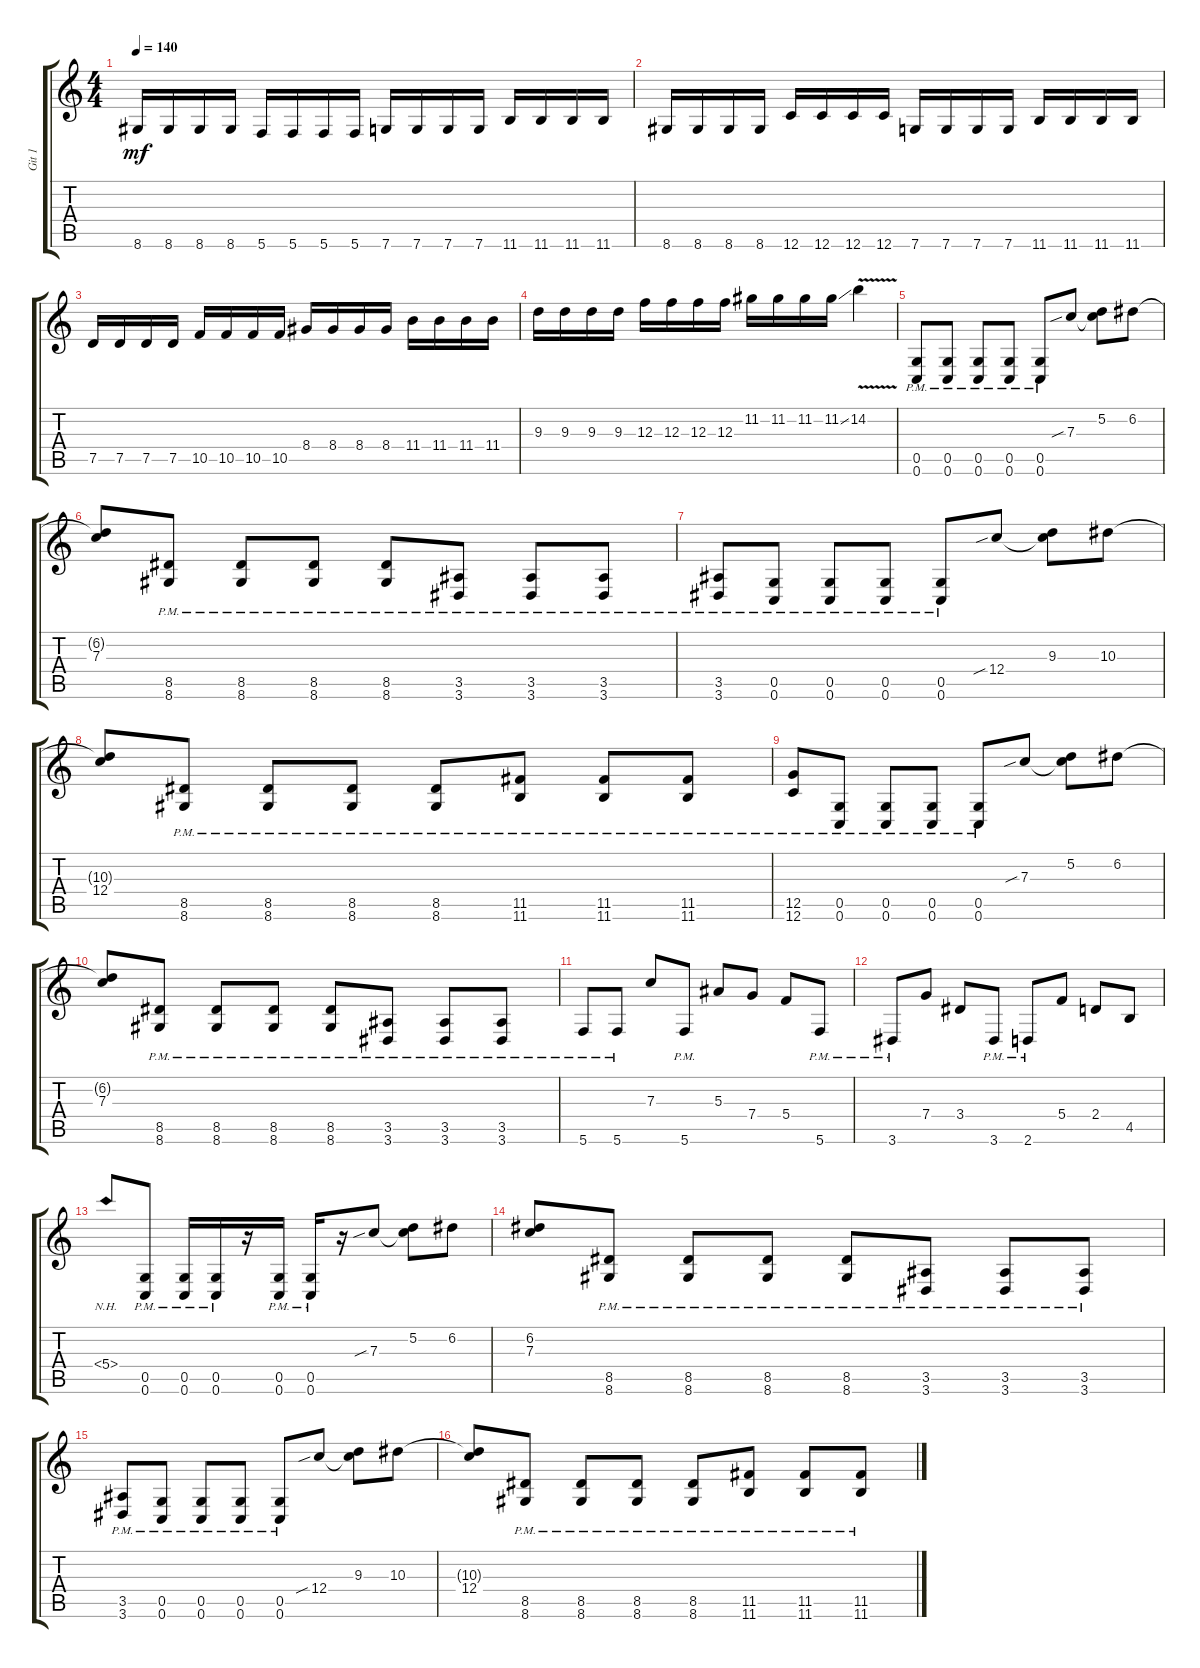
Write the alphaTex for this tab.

\track ("Git 1" "Git 1") {instrument acousticguitarsteel}
\staff {score tabs}
\tuning (D4 A3 F3 C3 G2 C2) {hide}
\ts (4 4)
\tempo 140
\clef g2
\ks c
8.6.16{dy mf} 8.6.16 8.6.16 8.6.16 5.6.16 5.6.16 5.6.16 5.6.16 7.6.16 7.6.16 7.6.16 7.6.16 11.6.16 11.6.16 11.6.16 11.6.16 |
8.6.16 8.6.16 8.6.16 8.6.16 12.6.16 12.6.16 12.6.16 12.6.16 7.6.16 7.6.16 7.6.16 7.6.16 11.6.16 11.6.16 11.6.16 11.6.16 |
7.5.16 7.5.16 7.5.16 7.5.16 10.5.16 10.5.16 10.5.16 10.5.16 8.4.16 8.4.16 8.4.16 8.4.16 11.4.16 11.4.16 11.4.16 11.4.16 |
9.3.16 9.3.16 9.3.16 9.3.16 12.3.16 12.3.16 12.3.16 12.3.16 11.2.16 11.2.16 11.2.16 11.2{ss}.16 14.2{v}.4 |
(0.5{pm} 0.6{pm}).8 (0.5{pm} 0.6{pm}).8 (0.5{pm} 0.6{pm}).8 (0.5{pm} 0.6{pm}).8 (0.5{pm} 0.6{pm}).8 7.3{sib}.8 (5.2 7.3{t}).8 6.2.8 |
(6.2{t} 7.3).8 (8.5{pm} 8.6{pm}).8 (8.5{pm} 8.6{pm}).8 (8.5{pm} 8.6{pm}).8 (8.5{pm} 8.6{pm}).8 (3.5{pm} 3.6{pm}).8 (3.5{pm} 3.6{pm}).8 (3.5{pm} 3.6{pm}).8 |
(3.5{pm} 3.6{pm}).8 (0.5{pm} 0.6{pm}).8 (0.5{pm} 0.6{pm}).8 (0.5{pm} 0.6{pm}).8 (0.5{pm} 0.6{pm}).8 12.4{sib}.8 (9.3 12.4{t}).8 10.3.8 |
(10.3{t} 12.4).8 (8.5{pm} 8.6{pm}).8 (8.5{pm} 8.6{pm}).8 (8.5{pm} 8.6{pm}).8 (8.5{pm} 8.6{pm}).8 (11.5{pm} 11.6{pm}).8 (11.5{pm} 11.6{pm}).8 (11.5{pm} 11.6{pm}).8 |
(12.5{pm} 12.6{pm}).8 (0.5{pm} 0.6{pm}).8 (0.5{pm} 0.6{pm}).8 (0.5{pm} 0.6{pm}).8 (0.5{pm} 0.6{pm}).8 7.3{sib}.8 (5.2 7.3{t}).8 6.2.8 |
(6.2{t} 7.3).8 (8.5{pm} 8.6{pm}).8 (8.5{pm} 8.6{pm}).8 (8.5{pm} 8.6{pm}).8 (8.5{pm} 8.6{pm}).8 (3.5{pm} 3.6{pm}).8 (3.5{pm} 3.6{pm}).8 (3.5{pm} 3.6{pm}).8 |
5.6{pm}.8 5.6{pm}.8 7.3.8 5.6{pm}.8 5.3.8 7.4.8 5.4.8 5.6{pm}.8 |
3.6{pm}.8 7.4.8 3.4.8 3.6{pm}.8 2.6{pm}.8 5.4.8 2.4.8 4.5.8 |
5.4{nh}.8 (0.5{pm} 0.6{pm}).8 (0.5{pm} 0.6{pm}).16 (0.5{pm} 0.6{pm}).16 r.16 (0.5{pm} 0.6{pm}).16 (0.5{pm} 0.6{pm}).16 r.16 7.3{sib}.8 (5.2 7.3{t}).8 6.2.8 |
(6.2 7.3).8 (8.5{pm} 8.6{pm}).8 (8.5{pm} 8.6{pm}).8 (8.5{pm} 8.6{pm}).8 (8.5{pm} 8.6{pm}).8 (3.5{pm} 3.6{pm}).8 (3.5{pm} 3.6{pm}).8 (3.5{pm} 3.6{pm}).8 |
(3.5{pm} 3.6{pm}).8 (0.5{pm} 0.6{pm}).8 (0.5{pm} 0.6{pm}).8 (0.5{pm} 0.6{pm}).8 (0.5{pm} 0.6{pm}).8 12.4{sib}.8 (9.3 12.4{t}).8 10.3.8 |
(10.3{t} 12.4).8 (8.5{pm} 8.6{pm}).8 (8.5{pm} 8.6{pm}).8 (8.5{pm} 8.6{pm}).8 (8.5{pm} 8.6{pm}).8 (11.5{pm} 11.6{pm}).8 (11.5{pm} 11.6{pm}).8 (11.5{pm} 11.6{pm}).8
